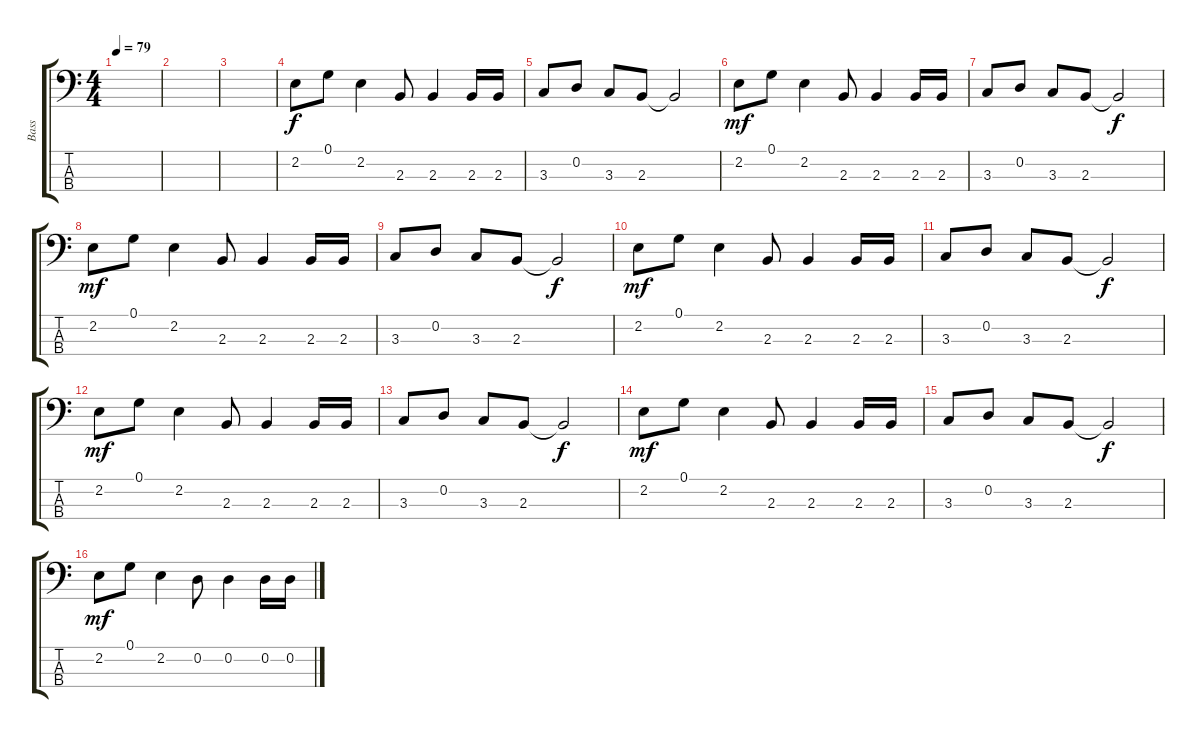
\track ("Bass" "Bass") {instrument acousticbass}
\staff {score tabs}
\tuning (G2 D2 A1 E1) {hide}
\ts (4 4)
\tempo 79
\clef f4
\ks c
|
|
|
2.2.8 0.1.8 2.2.4 2.3.8 2.3.4 2.3.16 2.3.16 |
3.3.8 0.2.8 3.3.8 2.3.8 2.3{t}.2{dy f} |
2.2.8{dy mf} 0.1.8 2.2.4 2.3.8 2.3.4 2.3.16 2.3.16 |
3.3.8 0.2.8 3.3.8 2.3.8 2.3{t}.2{dy f} |
2.2.8{dy mf} 0.1.8 2.2.4 2.3.8 2.3.4 2.3.16 2.3.16 |
3.3.8 0.2.8 3.3.8 2.3.8 2.3{t}.2{dy f} |
2.2.8{dy mf} 0.1.8 2.2.4 2.3.8 2.3.4 2.3.16 2.3.16 |
3.3.8 0.2.8 3.3.8 2.3.8 2.3{t}.2{dy f} |
2.2.8{dy mf} 0.1.8 2.2.4 2.3.8 2.3.4 2.3.16 2.3.16 |
3.3.8 0.2.8 3.3.8 2.3.8 2.3{t}.2{dy f} |
2.2.8{dy mf} 0.1.8 2.2.4 2.3.8 2.3.4 2.3.16 2.3.16 |
3.3.8 0.2.8 3.3.8 2.3.8 2.3{t}.2{dy f} |
2.2.8{dy mf} 0.1.8 2.2.4 0.2.8 0.2.4 0.2.16 0.2.16
